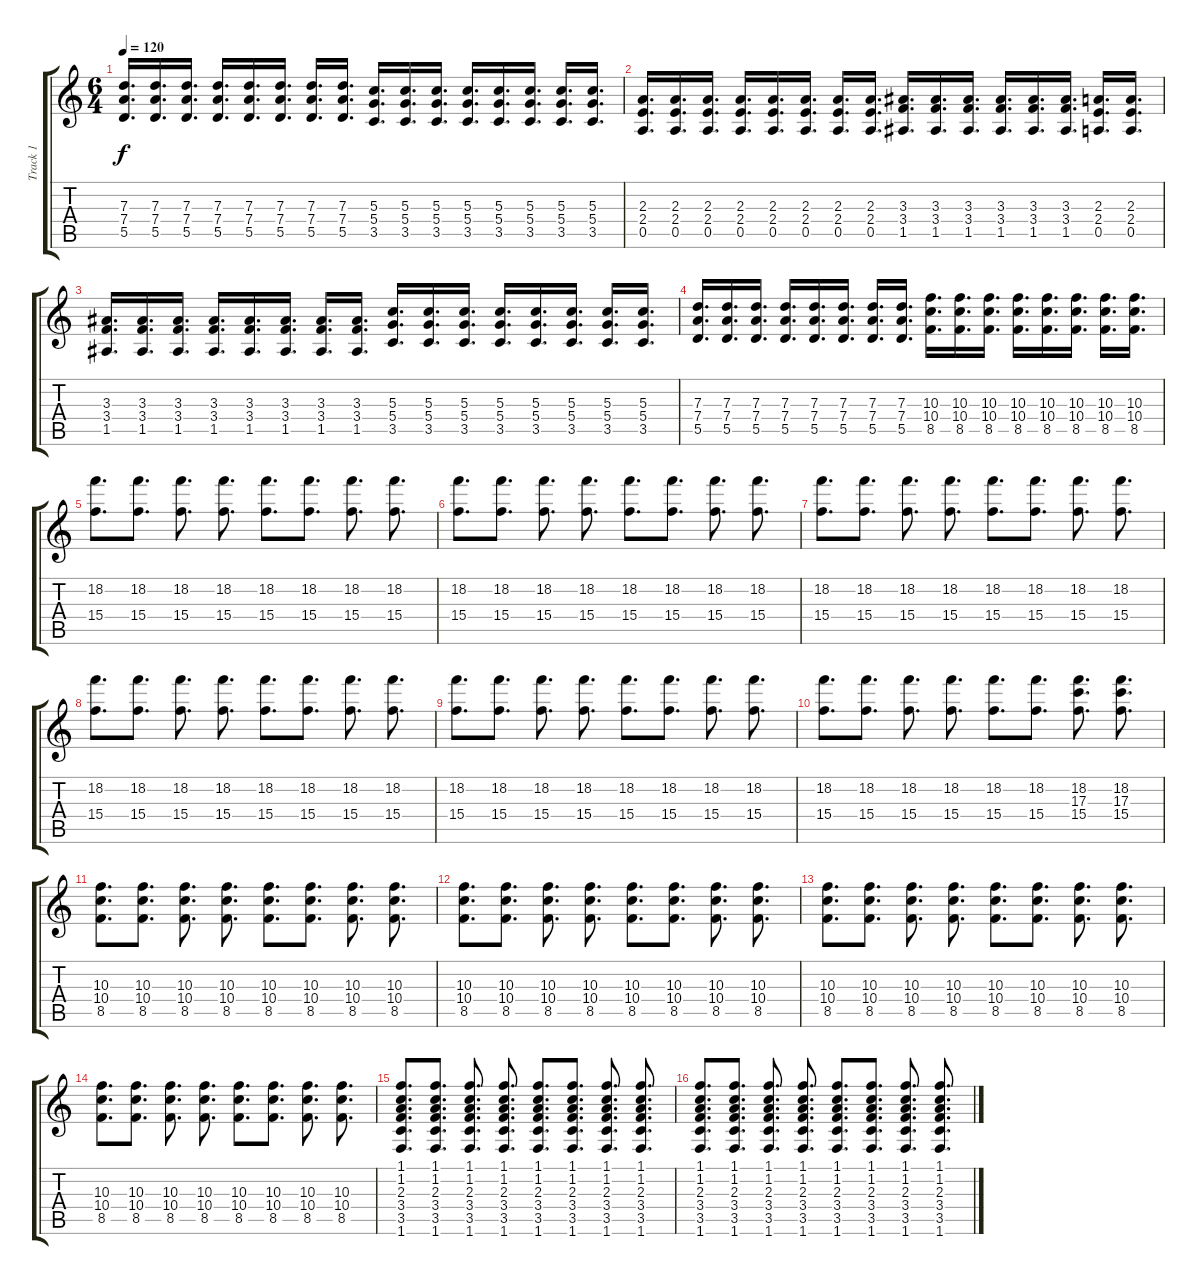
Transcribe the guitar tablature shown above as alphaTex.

\track ("Track 1" "Track 1") {instrument overdrivenguitar}
\staff {score tabs}
\tuning (E4 B3 G3 D3 A2 E2) {hide}
\ts (6 4)
\tempo 120
\clef g2
\ks c
(7.3 7.4 5.5).16{d dy f} (7.3 7.4 5.5).16{d} (7.3 7.4 5.5).16{d} (7.3 7.4 5.5).16{d} (7.3 7.4 5.5).16{d} (7.3 7.4 5.5).16{d} (7.3 7.4 5.5).16{d} (7.3 7.4 5.5).16{d} (5.3 5.4 3.5).16{d} (5.3 5.4 3.5).16{d} (5.3 5.4 3.5).16{d} (5.3 5.4 3.5).16{d} (5.3 5.4 3.5).16{d} (5.3 5.4 3.5).16{d} (5.3 5.4 3.5).16{d} (5.3 5.4 3.5).16{d} |
(2.3 2.4 0.5).16{d} (2.3 2.4 0.5).16{d} (2.3 2.4 0.5).16{d} (2.3 2.4 0.5).16{d} (2.3 2.4 0.5).16{d} (2.3 2.4 0.5).16{d} (2.3 2.4 0.5).16{d} (2.3 2.4 0.5).16{d} (3.3 3.4 1.5).16{d} (3.3 3.4 1.5).16{d} (3.3 3.4 1.5).16{d} (3.3 3.4 1.5).16{d} (3.3 3.4 1.5).16{d} (3.3 3.4 1.5).16{d} (2.3 2.4 0.5).16{d} (2.3 2.4 0.5).16{d} |
(3.3 3.4 1.5).16{d} (3.3 3.4 1.5).16{d} (3.3 3.4 1.5).16{d} (3.3 3.4 1.5).16{d} (3.3 3.4 1.5).16{d} (3.3 3.4 1.5).16{d} (3.3 3.4 1.5).16{d} (3.3 3.4 1.5).16{d} (5.3 5.4 3.5).16{d} (5.3 5.4 3.5).16{d} (5.3 5.4 3.5).16{d} (5.3 5.4 3.5).16{d} (5.3 5.4 3.5).16{d} (5.3 5.4 3.5).16{d} (5.3 5.4 3.5).16{d} (5.3 5.4 3.5).16{d} |
(7.3 7.4 5.5).16{d} (7.3 7.4 5.5).16{d} (7.3 7.4 5.5).16{d} (7.3 7.4 5.5).16{d} (7.3 7.4 5.5).16{d} (7.3 7.4 5.5).16{d} (7.3 7.4 5.5).16{d} (7.3 7.4 5.5).16{d} (10.3 10.4 8.5).16{d} (10.3 10.4 8.5).16{d} (10.3 10.4 8.5).16{d} (10.3 10.4 8.5).16{d} (10.3 10.4 8.5).16{d} (10.3 10.4 8.5).16{d} (10.3 10.4 8.5).16{d} (10.3 10.4 8.5).16{d} |
(18.2 15.4).8{d} (18.2 15.4).8{d} (18.2 15.4).8{d} (18.2 15.4).8{d} (18.2 15.4).8{d} (18.2 15.4).8{d} (18.2 15.4).8{d} (18.2 15.4).8{d} |
(18.2 15.4).8{d} (18.2 15.4).8{d} (18.2 15.4).8{d} (18.2 15.4).8{d} (18.2 15.4).8{d} (18.2 15.4).8{d} (18.2 15.4).8{d} (18.2 15.4).8{d} |
(18.2 15.4).8{d} (18.2 15.4).8{d} (18.2 15.4).8{d} (18.2 15.4).8{d} (18.2 15.4).8{d} (18.2 15.4).8{d} (18.2 15.4).8{d} (18.2 15.4).8{d} |
(18.2 15.4).8{d} (18.2 15.4).8{d} (18.2 15.4).8{d} (18.2 15.4).8{d} (18.2 15.4).8{d} (18.2 15.4).8{d} (18.2 15.4).8{d} (18.2 15.4).8{d} |
(18.2 15.4).8{d} (18.2 15.4).8{d} (18.2 15.4).8{d} (18.2 15.4).8{d} (18.2 15.4).8{d} (18.2 15.4).8{d} (18.2 15.4).8{d} (18.2 15.4).8{d} |
(18.2 15.4).8{d} (18.2 15.4).8{d} (18.2 15.4).8{d} (18.2 15.4).8{d} (18.2 15.4).8{d} (18.2 15.4).8{d} (18.2 17.3 15.4).8{d} (18.2 17.3 15.4).8{d} |
(10.3 10.4 8.5).8{d} (10.3 10.4 8.5).8{d} (10.3 10.4 8.5).8{d} (10.3 10.4 8.5).8{d} (10.3 10.4 8.5).8{d} (10.3 10.4 8.5).8{d} (10.3 10.4 8.5).8{d} (10.3 10.4 8.5).8{d} |
(10.3 10.4 8.5).8{d} (10.3 10.4 8.5).8{d} (10.3 10.4 8.5).8{d} (10.3 10.4 8.5).8{d} (10.3 10.4 8.5).8{d} (10.3 10.4 8.5).8{d} (10.3 10.4 8.5).8{d} (10.3 10.4 8.5).8{d} |
(10.3 10.4 8.5).8{d} (10.3 10.4 8.5).8{d} (10.3 10.4 8.5).8{d} (10.3 10.4 8.5).8{d} (10.3 10.4 8.5).8{d} (10.3 10.4 8.5).8{d} (10.3 10.4 8.5).8{d} (10.3 10.4 8.5).8{d} |
(10.3 10.4 8.5).8{d} (10.3 10.4 8.5).8{d} (10.3 10.4 8.5).8{d} (10.3 10.4 8.5).8{d} (10.3 10.4 8.5).8{d} (10.3 10.4 8.5).8{d} (10.3 10.4 8.5).8{d} (10.3 10.4 8.5).8{d} |
(1.1 1.2 2.3 3.4 3.5 1.6).8{d} (1.1 1.2 2.3 3.4 3.5 1.6).8{d} (1.1 1.2 2.3 3.4 3.5 1.6).8{d} (1.1 1.2 2.3 3.4 3.5 1.6).8{d} (1.1 1.2 2.3 3.4 3.5 1.6).8{d} (1.1 1.2 2.3 3.4 3.5 1.6).8{d} (1.1 1.2 2.3 3.4 3.5 1.6).8{d} (1.1 1.2 2.3 3.4 3.5 1.6).8{d} |
(1.1 1.2 2.3 3.4 3.5 1.6).8{d} (1.1 1.2 2.3 3.4 3.5 1.6).8{d} (1.1 1.2 2.3 3.4 3.5 1.6).8{d} (1.1 1.2 2.3 3.4 3.5 1.6).8{d} (1.1 1.2 2.3 3.4 3.5 1.6).8{d} (1.1 1.2 2.3 3.4 3.5 1.6).8{d} (1.1 1.2 2.3 3.4 3.5 1.6).8{d} (1.1 1.2 2.3 3.4 3.5 1.6).8{d}
